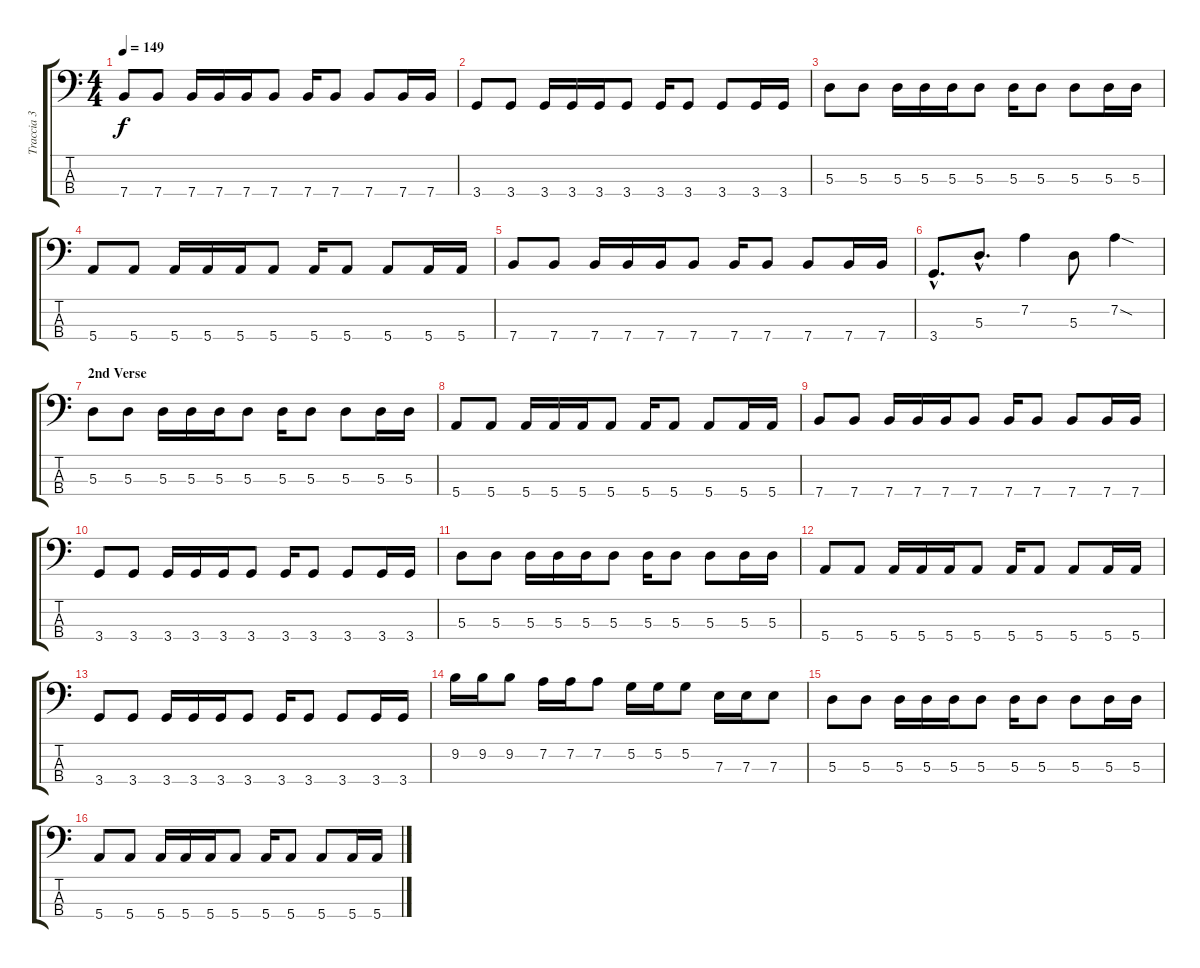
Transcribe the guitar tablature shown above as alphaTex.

\track ("Traccia 3" "Traccia 3") {instrument electricbassfinger}
\staff {score tabs}
\tuning (G2 D2 A1 E1) {hide}
\ts (4 4)
\tempo 149
\clef f4
\ks c
7.4.8{dy f} 7.4.8 7.4.16 7.4.16 7.4.16 7.4.8 7.4.16 7.4.8 7.4.8 7.4.16 7.4.16 |
3.4.8 3.4.8 3.4.16 3.4.16 3.4.16 3.4.8 3.4.16 3.4.8 3.4.8 3.4.16 3.4.16 |
5.3.8 5.3.8 5.3.16 5.3.16 5.3.16 5.3.8 5.3.16 5.3.8 5.3.8 5.3.16 5.3.16 |
5.4.8 5.4.8 5.4.16 5.4.16 5.4.16 5.4.8 5.4.16 5.4.8 5.4.8 5.4.16 5.4.16 |
7.4.8 7.4.8 7.4.16 7.4.16 7.4.16 7.4.8 7.4.16 7.4.8 7.4.8 7.4.16 7.4.16 |
3.4{hac}.8{d} 5.3{hac}.8{d} 7.2.4 5.3.8 7.2{sod}.4 |
\section ("" "2nd Verse")
5.3.8 5.3.8 5.3.16 5.3.16 5.3.16 5.3.8 5.3.16 5.3.8 5.3.8 5.3.16 5.3.16 |
5.4.8 5.4.8 5.4.16 5.4.16 5.4.16 5.4.8 5.4.16 5.4.8 5.4.8 5.4.16 5.4.16 |
7.4.8 7.4.8 7.4.16 7.4.16 7.4.16 7.4.8 7.4.16 7.4.8 7.4.8 7.4.16 7.4.16 |
3.4.8 3.4.8 3.4.16 3.4.16 3.4.16 3.4.8 3.4.16 3.4.8 3.4.8 3.4.16 3.4.16 |
5.3.8 5.3.8 5.3.16 5.3.16 5.3.16 5.3.8 5.3.16 5.3.8 5.3.8 5.3.16 5.3.16 |
5.4.8 5.4.8 5.4.16 5.4.16 5.4.16 5.4.8 5.4.16 5.4.8 5.4.8 5.4.16 5.4.16 |
3.4.8 3.4.8 3.4.16 3.4.16 3.4.16 3.4.8 3.4.16 3.4.8 3.4.8 3.4.16 3.4.16 |
9.2.16 9.2.16 9.2.8 7.2.16 7.2.16 7.2.8 5.2.16 5.2.16 5.2.8 7.3.16 7.3.16 7.3.8 |
5.3.8 5.3.8 5.3.16 5.3.16 5.3.16 5.3.8 5.3.16 5.3.8 5.3.8 5.3.16 5.3.16 |
5.4.8 5.4.8 5.4.16 5.4.16 5.4.16 5.4.8 5.4.16 5.4.8 5.4.8 5.4.16 5.4.16
